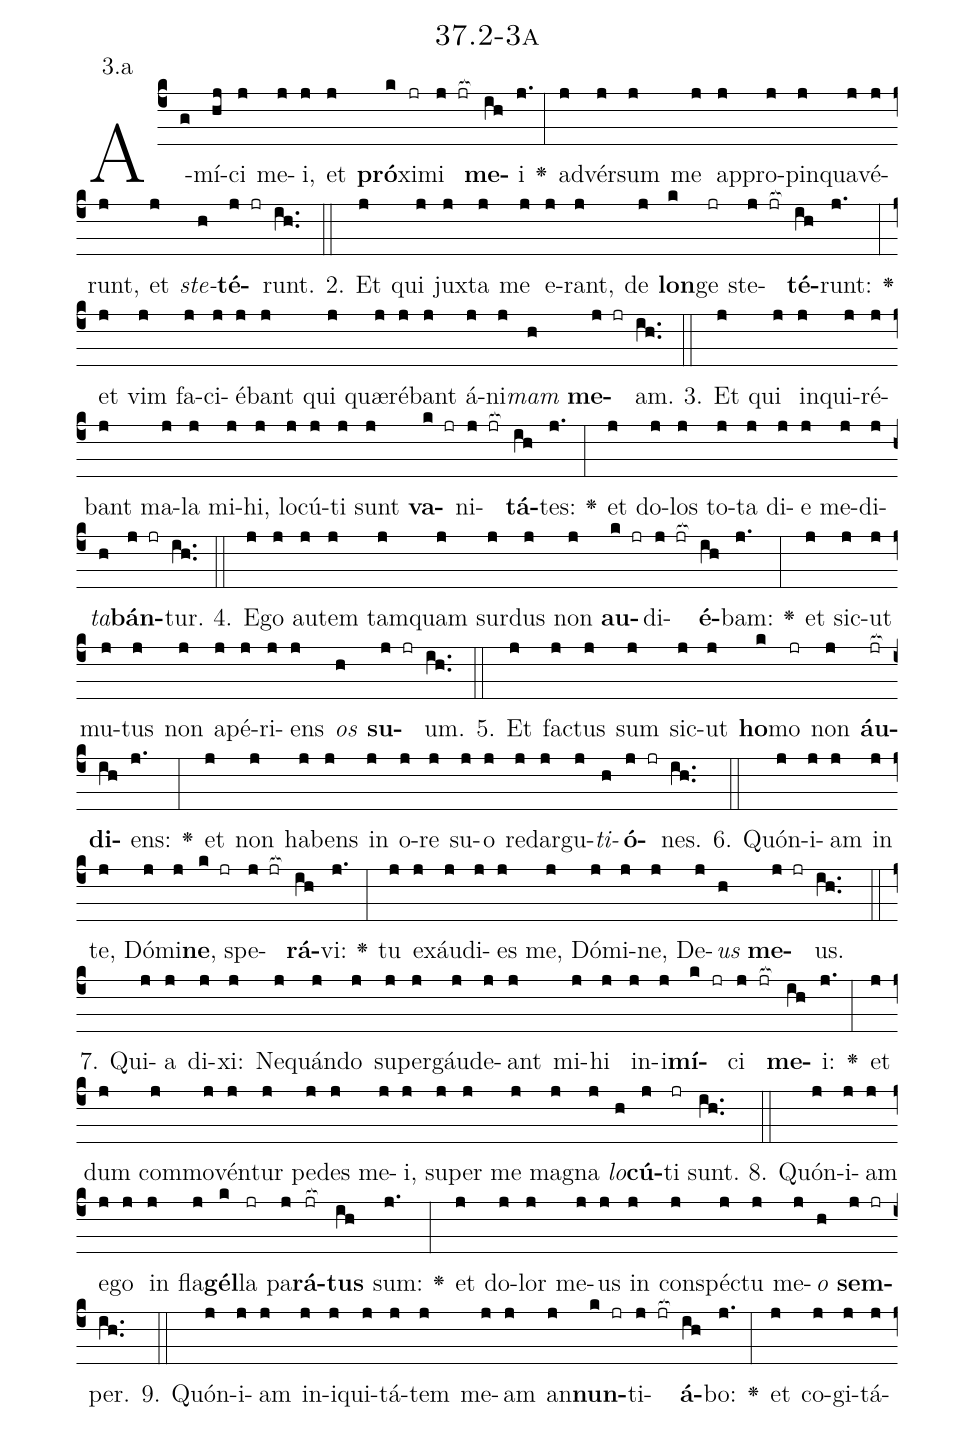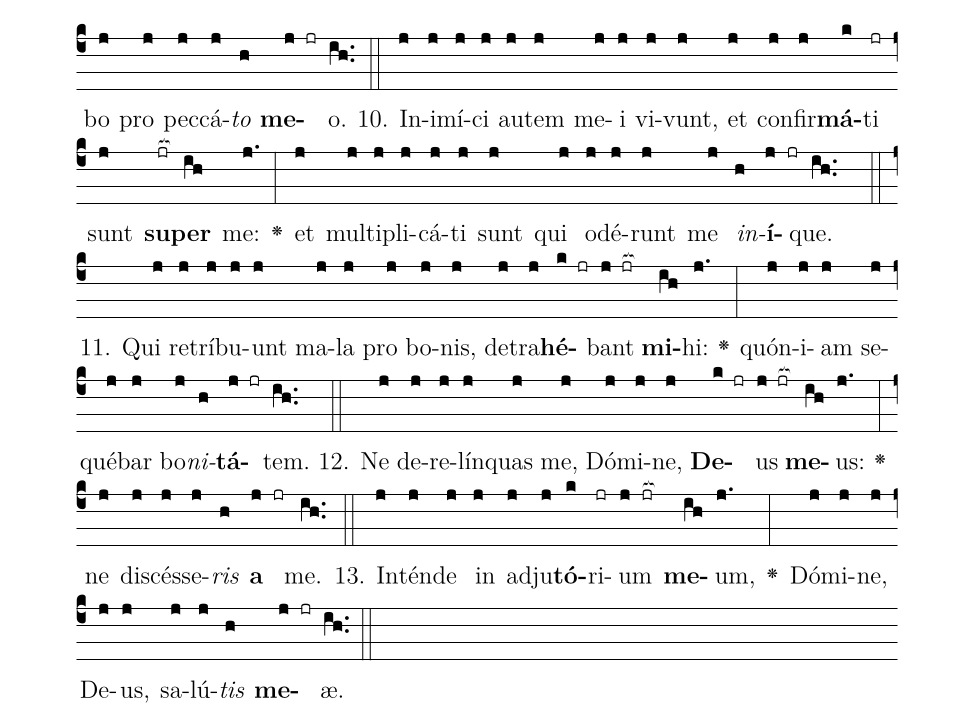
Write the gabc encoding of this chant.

name: 37.2-3a;
annotation: 3.a;
%%
(c4)A(g)mí(hj)ci(j) me(j)i,(j) et(j) <b>pró</b>(k)xi(jr)mi(j jr[ocb:1{]) <b>me</b>(ih[ocb:0}])i(j.) <v>\greheightstar</v>(:) ad(j)vér(j)sum(j) me(j) ap(j)pro(j)pin(j)qua(j)vé(j)runt,(j) et(j) <i>ste</i>(h)<b>té</b>(j jr)runt.(ih..) (::)
2. Et(j) qui(j) jux(j)ta(j) me(j) e(j)rant,(j) de(j) <b>lon</b>(k)ge(jr) ste(j jr[ocb:1{])<b>té</b>(ih[ocb:0}])runt:(j.) <v>\greheightstar</v>(:) et(j) vim(j) fa(j)ci(j)é(j)bant(j) qui(j) quæ(j)ré(j)bant(j) á(j)ni(j)<i>mam</i>(h) <b>me</b>(j jr)am.(ih..) (::)
3. Et(j) qui(j) in(j)qui(j)ré(j)bant(j) ma(j)la(j) mi(j)hi,(j) lo(j)cú(j)ti(j) sunt(j) <b>va</b>(k jr)ni(j jr[ocb:1{])<b>tá</b>(ih[ocb:0}])tes:(j.) <v>\greheightstar</v>(:) et(j) do(j)los(j) to(j)ta(j) di(j)e(j) me(j)di(j)<i>ta</i>(h)<b>bán</b>(j jr)tur.(ih..) (::)
4. E(j)go(j) au(j)tem(j) tam(j)quam(j) sur(j)dus(j) non(j) <b>au</b>(k jr)di(j jr[ocb:1{])<b>é</b>(ih[ocb:0}])bam:(j.) <v>\greheightstar</v>(:) et(j) sic(j)ut(j) mu(j)tus(j) non(j) a(j)pé(j)ri(j)ens(j) <i>os</i>(h) <b>su</b>(j jr)um.(ih..) (::)
5. Et(j) fac(j)tus(j) sum(j) sic(j)ut(j) <b>ho</b>(k)mo(jr) non(j) <b>áu</b>(jr[ocb:1{])<b>di</b>(ih[ocb:0}])ens:(j.) <v>\greheightstar</v>(:) et(j) non(j) ha(j)bens(j) in(j) o(j)re(j) su(j)o(j) red(j)ar(j)gu(j)<i>ti</i>(h)<b>ó</b>(j jr)nes.(ih..) (::)
6. Quón(j)i(j)am(j) in(j) te,(j) Dó(j)mi(j)<b>ne</b>,(k jr) spe(j jr[ocb:1{])<b>rá</b>(ih[ocb:0}])vi:(j.) <v>\greheightstar</v>(:) tu(j) ex(j)áu(j)di(j)es(j) me,(j) Dó(j)mi(j)ne,(j) De(j)<i>us</i>(h) <b>me</b>(j jr)us.(ih..) (::)
7. Qui(j)a(j) di(j)xi:(j) Ne(j)quán(j)do(j) su(j)per(j)gáu(j)de(j)ant(j) mi(j)hi(j) in(j)i(j)<b>mí</b>(k jr)ci(j jr[ocb:1{]) <b>me</b>(ih[ocb:0}])i:(j.) <v>\greheightstar</v>(:) et(j) dum(j) com(j)mo(j)vén(j)tur(j) pe(j)des(j) me(j)i,(j) su(j)per(j) me(j) ma(j)gna(j) <i>lo</i>(h)<b>cú</b>(j)ti(jr) sunt.(ih..) (::)
8. Quón(j)i(j)am(j) e(j)go(j) in(j) fla(j)<b>gél</b>(k)la(jr) pa(j)<b>rá</b>(jr[ocb:1{])<b>tus</b>(ih[ocb:0}]) sum:(j.) <v>\greheightstar</v>(:) et(j) do(j)lor(j) me(j)us(j) in(j) con(j)spéc(j)tu(j) me(j)<i>o</i>(h) <b>sem</b>(j jr)per.(ih..) (::)
9. Quón(j)i(j)am(j) in(j)i(j)qui(j)tá(j)tem(j) me(j)am(j) an(j)<b>nun</b>(k jr)ti(j jr[ocb:1{])<b>á</b>(ih[ocb:0}])bo:(j.) <v>\greheightstar</v>(:) et(j) co(j)gi(j)tá(j)bo(j) pro(j) pec(j)cá(j)<i>to</i>(h) <b>me</b>(j jr)o.(ih..) (::)
10. In(j)i(j)mí(j)ci(j) au(j)tem(j) me(j)i(j) vi(j)vunt,(j) et(j) con(j)fir(j)<b>má</b>(k)ti(jr) sunt(j) <b>su</b>(jr[ocb:1{])<b>per</b>(ih[ocb:0}]) me:(j.) <v>\greheightstar</v>(:) et(j) mul(j)ti(j)pli(j)cá(j)ti(j) sunt(j) qui(j) o(j)dé(j)runt(j) me(j) <i>in</i>(h)<b>í</b>(j jr)que.(ih..) (::)
11. Qui(j) re(j)trí(j)bu(j)unt(j) ma(j)la(j) pro(j) bo(j)nis,(j) de(j)tra(j)<b>hé</b>(k jr)bant(j jr[ocb:1{]) <b>mi</b>(ih[ocb:0}])hi:(j.) <v>\greheightstar</v>(:) quón(j)i(j)am(j) se(j)qué(j)bar(j) bo(j)<i>ni</i>(h)<b>tá</b>(j jr)tem.(ih..) (::)
12. Ne(j) de(j)re(j)lín(j)quas(j) me,(j) Dó(j)mi(j)ne,(j) <b>De</b>(k jr)us(j jr[ocb:1{]) <b>me</b>(ih[ocb:0}])us:(j.) <v>\greheightstar</v>(:) ne(j) di(j)scés(j)se(j)<i>ris</i>(h) <b>a</b>(j jr) me.(ih..) (::)
13. In(j)tén(j)de(j) in(j) ad(j)ju(j)<b>tó</b>(k)ri(jr)um(j jr[ocb:1{]) <b>me</b>(ih[ocb:0}])um,(j.) <v>\greheightstar</v>(:) Dó(j)mi(j)ne,(j) De(j)us,(j) sa(j)lú(j)<i>tis</i>(h) <b>me</b>(j jr)æ.(ih..) (::)
